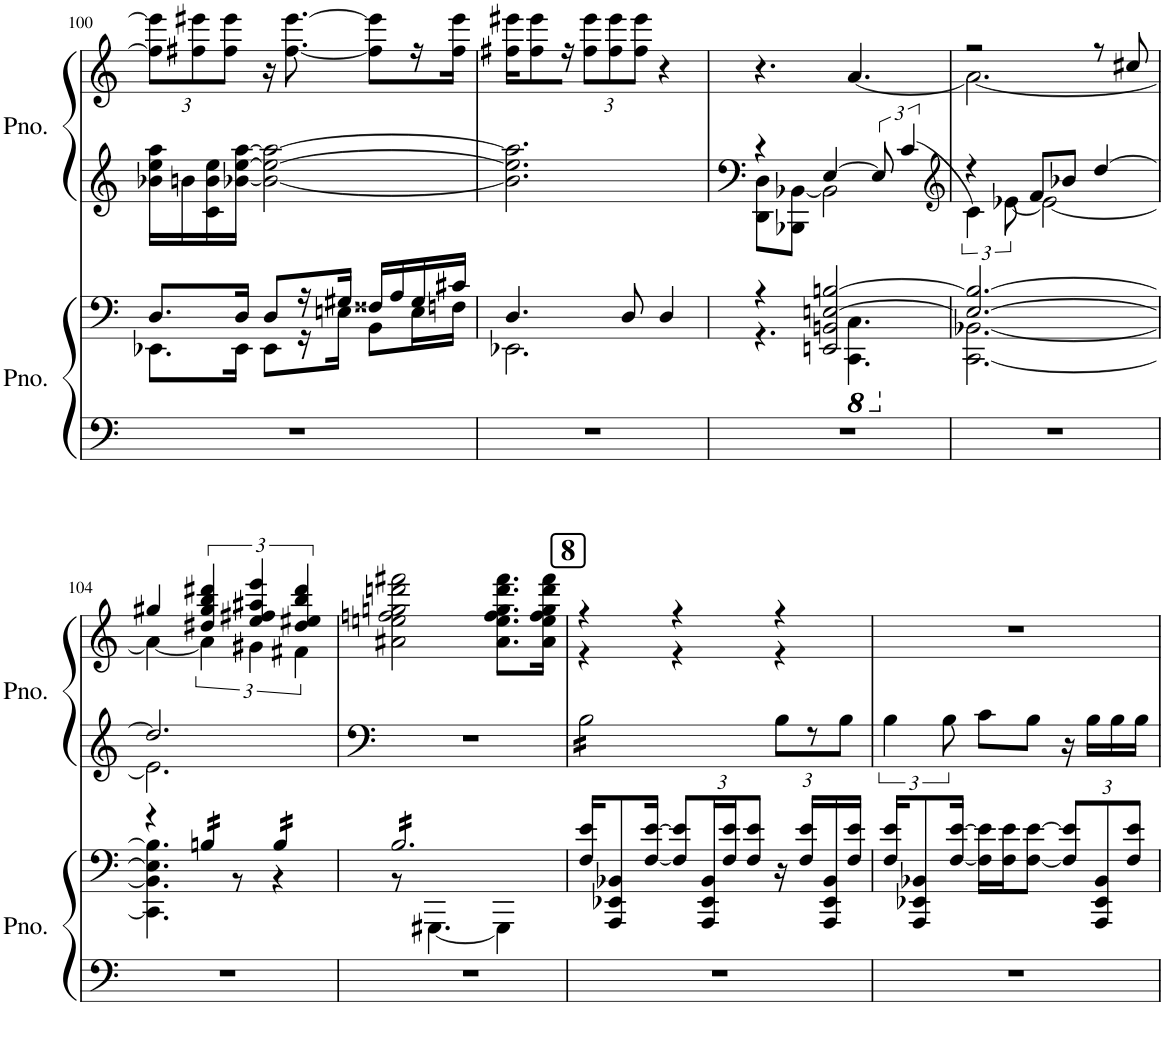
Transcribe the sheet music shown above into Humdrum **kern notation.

**kern	**kern	**kern	**kern
*part2	*part2	*part1	*part1
*staff4	*staff3	*staff2	*staff1
*I"Piano	*	*I"Piano	*
*I'Pno.	*	*I'Pno.	*
!!LO:PB:g=z
*clefF4	*clefF4	*clefF4	*clefG2
*k[]	*k[]	*k[]	*k[]
*M3/4	*M3/4	*M3/4	*M3/4
=100	=100	=100	=100
*	*^	*	*
*	*	*	*	*Xbrackettup
2.r	8.D/L	8.EE-X\L	16b-X\ 16ee\ 16aa\LL	12ff#\] 12eee#\]L
.	.	.	16bn\	.
.	.	.	.	12ff#X\ 12eee#X\
.	.	.	16c\ 16b\ 16ee\	.
.	.	.	.	12ff#\ 12eee#\J
.	16D/Jk	16EE-\Jk	[16b-X\ [16ee\ [16aa\JJ	.
.	8D/L	8EE-\L	2b-\_ 2ee\_ 2aa\_	16r
.	.	.	.	[8.ff#\ [8.eee#\
.	16r	16r	.	.
.	16G#X/JJ	16En\JJ	.	.
.	16F##X/LL	8BB\L	.	8ff#\] 8eee#\]L
.	16A/	.	.	.
.	16G#/	16E\L	.	16r
.	16c#X/JJ	16Fn\JJ	.	16ff#\ 16eee#\JJ
=101	=101	=101	=101	=101
2.r	4.D/	2.EE-X\	2.b-\] 2.ee\] 2.aa\]	16ff#X\ 16eee#X\KL
.	.	.	.	8ff#\ 8eee#\
.	.	.	.	16r
.	.	.	.	12ff#\ 12eee#\L
.	.	.	.	12ff#\ 12eee#\
.	8D/	.	.	.
.	.	.	.	12ff#\ 12eee#\J
.	4D/	.	.	4r
=102	=102	=102	=102	=102
*	*	*	*^	*
2.r	4r	4.r	4r	8DD\ 8D\L	4.r
.	.	.	.	8BBB-X\ [8BB-X\J	.
.	2EEn/ 2BBn/ [2En/ [2Bn/	.	[4E/	2BB-\]	.
.	.	4.CCC\ 4.CC\	.	.	[<4.a/
.	.	.	12E/]	.	.
.	.	.	[6c/	.	.
=103	=103	=103	=103	=103	=103
*	*	*	*clefG2	*	*
*	*	*	*	*	*^
2.r	2.E/_ 2.B/_	[2.CC\ [2.BB-X\	4r	6c\]	2r	2.a\_
.	.	.	.	[12e-X\	.	.
.	.	.	8f/L	2e-\_	.	.
.	.	.	8b-X/J	.	.	.
.	.	.	[4dd/	.	8r	.
.	.	.	.	.	8cc#X/	.
!!LO:LB:g=z	!!
=104	=104	=104	=104	=104	=104	=104
2.r	4r	4.CC\] 4.BB-\] 4.E\] 4.B\]	2.dd/]	2.e-\]	4gg#X/	4a\_
*	*	*	*	*	*brackettup	*
*	*tremolo	*	*	*	*	*
.	16Bn/LL	.	.	.	6dd#X/ 6gg#/ 6bb/ 6ddd#X/	6a\]
.	16Bn/	.	.	.	.	.
.	16Bn/	8r	.	.	.	.
.	.	.	.	.	6ee/ 6ff#X/ 6aa#X/ 6eee/	6g#X\
.	16Bn/JJ	.	.	.	.	.
.	16B/LL	4r	.	.	.	.
.	16B/	.	.	.	.	.
.	.	.	.	.	6dd#/ 6ee#X/ 6bb/ 6ddd#/	6f#X\
.	16B/	.	.	.	.	.
.	16B/JJ	.	.	.	.	.
*	*	*	*v	*v	*	*
*	*	*	*	*v	*v
=105	=105	=105	=105	=105
2.r	16B/LL	8r	2.r	2a#X\ 2een\ 2ffn\ 2ggn\ 2dddn\ 2fff#X\
.	16B/	.	.	.
.	16B/	[4.GGG#X\	.	.
.	16B/	.	.	.
.	16B/	.	.	.
.	16B/	.	.	.
.	16B/	.	.	.
.	16B/	.	.	.
.	16B/	4GGG#\]	.	8.a#\ 8.ee\ 8.ff\ 8.gg\ 8.ddd\ 8.fff#\L
.	16B/	.	.	.
.	16B/	.	.	.
.	16B/JJ	.	.	16a#\ 16ee\ 16ff\ 16gg\ 16ddd\ 16fff#\Jk
*	*Xtremolo	*	*	*
*	*v	*v	*	*
!!LO:REH:place=s1:a:B:cj:fs=14:t=8
=106	=106	=106	=106
*	*	*	*^
*	*	*tremolo	*	*
2.r	16F/ 16e/KL	16B\LL	4r	4r
.	8AAA/ 8EE-X/ 8BB-X/	16B\	.	.
.	.	16B\	.	.
.	[16F/ [16e/Jk	16B\	.	.
*	*Xbrackettup	*	*	*
.	12F/] 12e/]L	16B\	4r	4r
.	.	16B\	.	.
.	24AAA/ 24EE-/ 24BB-/L	.	.	.
.	24F/ 24e/J	16B\	.	.
.	12F/ 12e/J	.	.	.
.	.	16B\JJ	.	.
*	*	*Xtremolo	*	*
*	*	*Xbrackettup	*	*
.	16r	12B\L	4r	4r
.	16F/ 16e/LL	.	.	.
.	.	12r	.	.
.	16AAA/ 16EE-/ 16BB-/	.	.	.
.	.	12B\J	.	.
.	16F/ 16e/JJ	.	.	.
*	*	*	*v	*v
=107	=107	=107	=107
*	*	*brackettup	*
2.r	16F/ 16e/KL	6B\	2.r
.	8AAA/ 8EE-X/ 8BB-X/	.	.
.	.	12B\	.
.	[16F/ [16e/Jk	.	.
.	16F\] 16e\]LL	8c\L	.
.	16F\ 16e\J	.	.
.	[8F\ [8e\J	8B\J	.
.	12F/] 12e/]L	16r	.
.	.	16B\LL	.
.	12AAA/ 12EE-/ 12BB-/	.	.
.	.	16B\	.
.	12F/ 12e/J	.	.
.	.	16B\JJ	.
=	=	=	=
*-	*-	*-	*-
